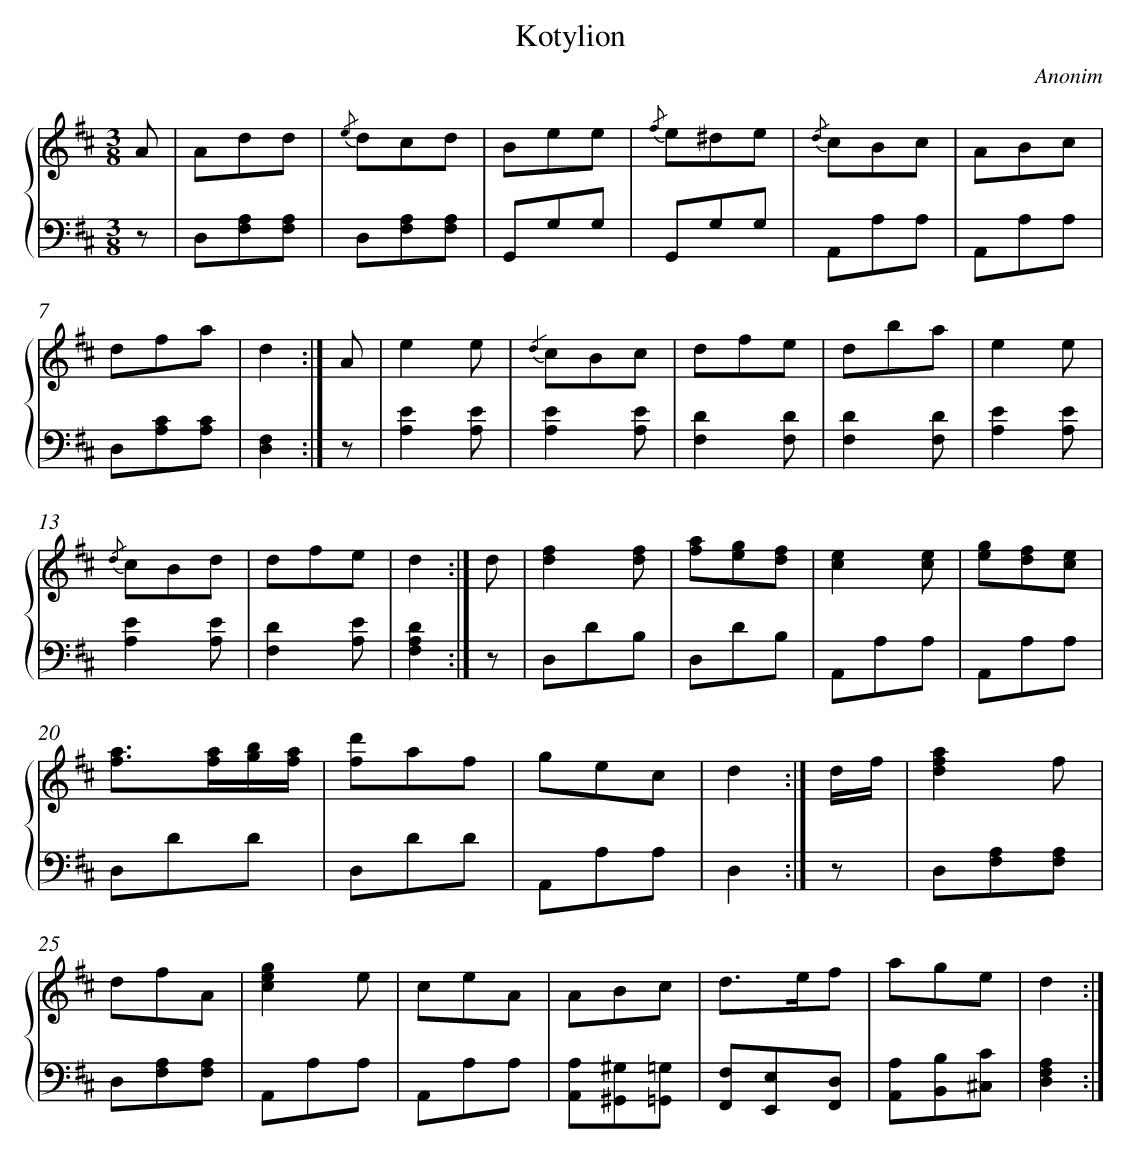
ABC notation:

X:1
T: Kotylion
C: Anonim
L: 1/8
M: 3/8
%%staves {1 2}
V: 1 clef=treble
V: 2 clef=bass
K: D
[V:1] A [I:setbarnb 1]|
[V:2] z |
[V:1] Add |
[V:2] D,[A,F,][A,F,] |
[V:1] {/e} dcd |
[V:2] D,[A,F,][A,F,] |
[V:1] Bee |
[V:2] G,,G,G, |
[V:1] {/f} e^de |
[V:2] G,,G,G, |
[V:1] {/d} cBc |
[V:2] A,,A,A, |
[V:1] ABc |
[V:2] A,,A,A, |
[V:1] dfa |
[V:2] D,[CA,][CA,] |
[V:1] d2 [I:setbarnb 8]:|]
[V:2] [F,2D,2] :|]
[V:1] A |
[V:2] z |
[V:1] e2e |
[V:2] [E2A,2][EA,] |
[V:1] {/d2} cBc |
[V:2] [E2A,2][EA,] |
[V:1] dfe |
[V:2] [D2F,2][DF,] |
[V:1] dba |
[V:2] [D2F,2][DF,] |
[V:1] e2e |
[V:2] [E2A,2][EA,] |
[V:1] {/d} cBd |
[V:2] [E2A,2][EA,] |
[V:1] dfe |
[V:2] [D2F,2][EA,] |
[V:1] d2 [I:setbarnb 16]:|]
[V:2] [D2A,2F,2] :|]
[V:1] d |
[V:2] z |
[V:1] [f2d2][fd] |
[V:2] D,DB, |
[V:1] [af][ge][fd] |
[V:2] D,DB, |
[V:1] [e2c2][ec] |
[V:2] A,,A,A, |
[V:1] [ge][fd][ec] |
[V:2] A,,A,A, |
[V:1] [af]>[af][b/g/][a/f/] |
[V:2] D,DD |
[V:1] [d'f]af |
[V:2] D,DD |
[V:1] gec |
[V:2] A,,A,A, |
[V:1] d2 [I:setbarnb 24]:|]
[V:2] D,2 :|]
[V:1] d/f/ |
[V:2] z |
[V:1] [a2f2d2]f |
[V:2] D,[A,F,][A,F,] |
[V:1] dfA |
[V:2] D,[A,F,][A,F,] |
[V:1] [g2e2c2]e |
[V:2] A,,A,A, |
[V:1] ceA |
[V:2] A,,A,A, |
[V:1] ABc |
[V:2] [A,A,,][^G,^G,,][=G,=G,,] |
[V:1] d>ef |
[V:2] [F,F,,][E,E,,][D,F,,] |
[V:1] age |
[V:2] [A,A,,][B,B,,][C^C,] |
[V:1] d2 :|]
[V:2] [A,2F,2D,2] :|]
